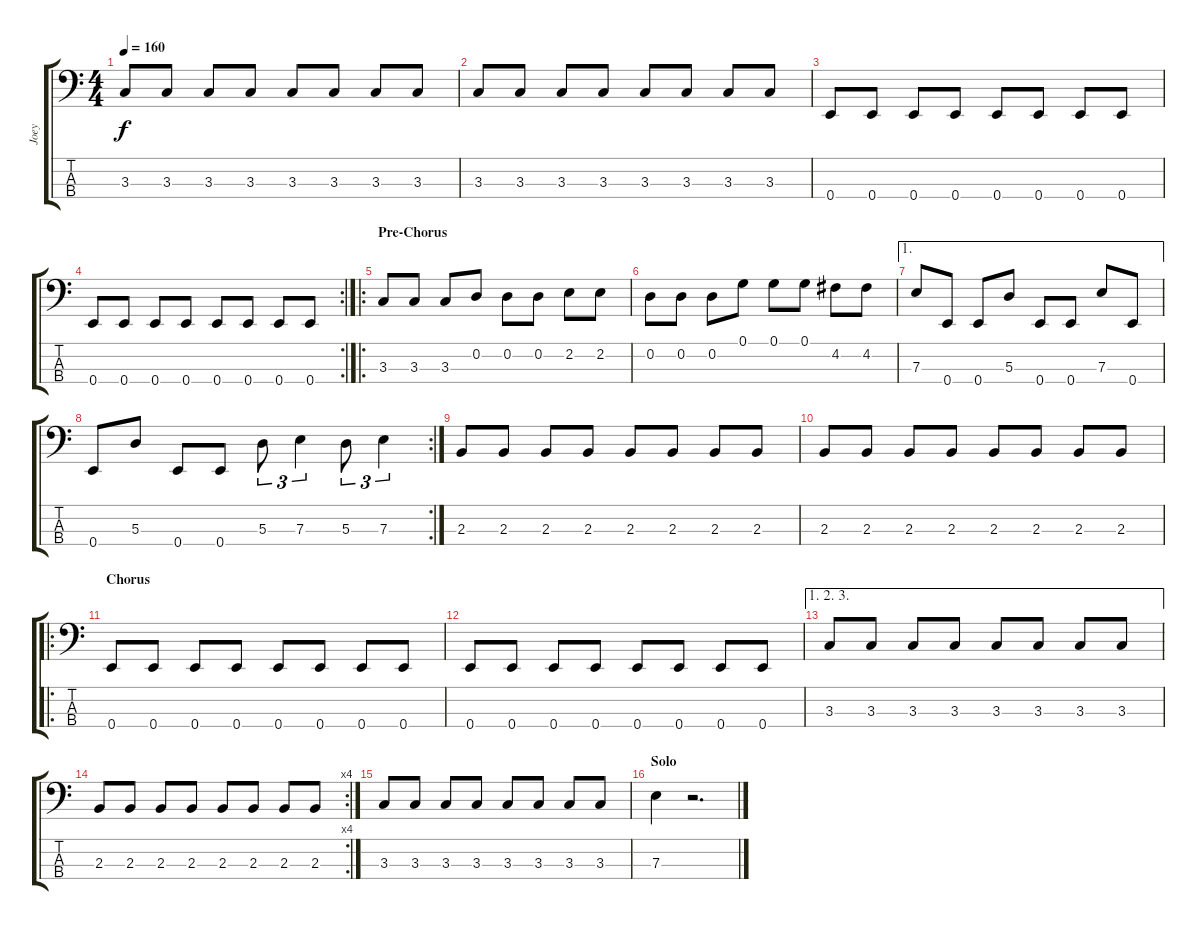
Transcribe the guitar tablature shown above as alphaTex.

\track ("Joey" "Joey") {instrument electricbasspick}
\staff {score tabs}
\tuning (G2 D2 A1 E1) {hide}
\ts (4 4)
\tempo 160
\clef f4
\ks c
3.3.8{dy f} 3.3.8 3.3.8 3.3.8 3.3.8 3.3.8 3.3.8 3.3.8 |
3.3.8 3.3.8 3.3.8 3.3.8 3.3.8 3.3.8 3.3.8 3.3.8 |
0.4.8 0.4.8 0.4.8 0.4.8 0.4.8 0.4.8 0.4.8 0.4.8 |
\rc 2
0.4.8 0.4.8 0.4.8 0.4.8 0.4.8 0.4.8 0.4.8 0.4.8 |
\ro
\section ("" "Pre-Chorus")
3.3.8 3.3.8 3.3.8 0.2.8 0.2.8 0.2.8 2.2.8 2.2.8 |
0.2.8 0.2.8 0.2.8 0.1.8 0.1.8 0.1.8 4.2.8 4.2.8 |
\ae 1
7.3.8 0.4.8 0.4.8 5.3.8 0.4.8 0.4.8 7.3.8 0.4.8 |
\rc 2
0.4.8 5.3.8 0.4.8 0.4.8 5.3.8{tu (3 2)} 7.3.4{tu (3 2)} 5.3.8{tu (3 2)} 7.3.4{tu (3 2)} |
2.3.8 2.3.8 2.3.8 2.3.8 2.3.8 2.3.8 2.3.8 2.3.8 |
2.3.8 2.3.8 2.3.8 2.3.8 2.3.8 2.3.8 2.3.8 2.3.8 |
\ro
\section ("" "Chorus")
0.4.8 0.4.8 0.4.8 0.4.8 0.4.8 0.4.8 0.4.8 0.4.8 |
0.4.8 0.4.8 0.4.8 0.4.8 0.4.8 0.4.8 0.4.8 0.4.8 |
\ae (1 2 3)
3.3.8 3.3.8 3.3.8 3.3.8 3.3.8 3.3.8 3.3.8 3.3.8 |
\rc 4
2.3.8 2.3.8 2.3.8 2.3.8 2.3.8 2.3.8 2.3.8 2.3.8 |
3.3.8 3.3.8 3.3.8 3.3.8 3.3.8 3.3.8 3.3.8 3.3.8 |
\section ("" "Solo")
7.3.4 r.2{d}
